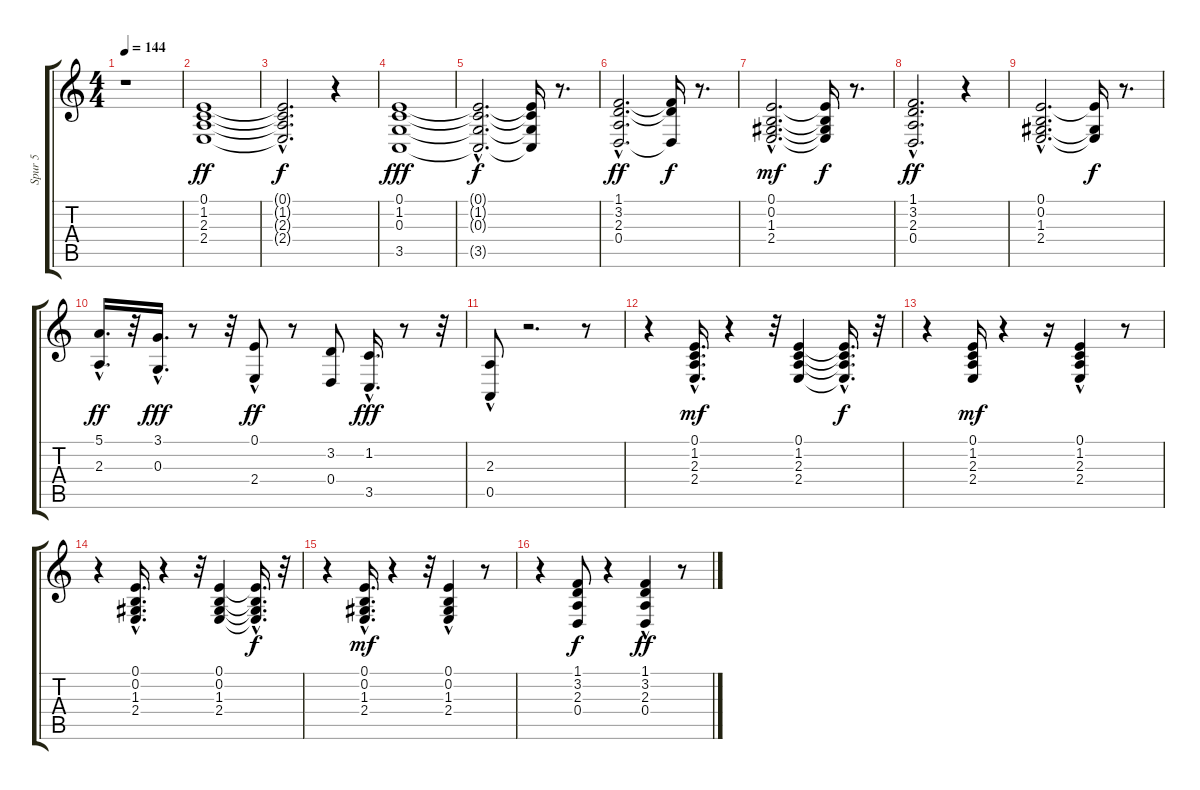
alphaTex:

\track ("Spur 5" "Spur 5") {instrument acousticgrandpiano}
\staff {score tabs}
\tuning (E4 B3 G3 D3 A2 E2) {hide}
\ts (4 4)
\tempo 144
\clef g2
\ks c
r.1{dy ff instrument acousticgrandpiano} |
(0.1 1.2 2.3 2.4).1{balance 8} |
(0.1{hac t} 1.2{hac t} 2.3{t} 2.4{t}).2{d dy f} r.4 |
(0.1 1.2 0.3 3.5).1{dy fff} |
(0.1{hac t} 1.2{hac t} 0.3{hac t} 3.5{hac t}).2{d dy f} (0.1{t} 1.2{t} 0.3{t} 3.5{t}).16 r.8{d} |
(1.1{hac} 3.2{hac} 2.3{hac} 0.4{hac}).2{d dy ff} (1.1{t} 3.2{t} 0.4{t}).16{dy f} r.8{d} |
(0.1{hac} 0.2{hac} 1.3{hac} 2.4{hac}).2{d dy mf} (0.1{t} 0.2{t} 1.3{t} 2.4{t}).16{dy f} r.8{d} |
(1.1{hac} 3.2{hac} 2.3{hac} 0.4{hac}).2{d dy ff} r.4 |
(0.1{hac} 0.2{hac} 1.3{hac} 2.4{hac}).2{d} (0.1{t} 1.3{t} 2.4{t}).16{dy f} r.8{d} |
(5.1{hac} 2.3{hac}).16{d dy ff} r.32 (3.1{hac} 0.3).16{d dy fff} r.8 r.32 (0.1 2.4{hac}).8{dy ff} r.8 (3.2 0.4).8 (1.2{hac} 3.5).16{d dy fff} r.8 r.32 |
(2.3{hac} 0.5).8 r.2{d} r.8 |
r.4 (0.1{hac} 1.2 2.3 2.4).16{d dy mf} r.4 r.32 (0.1 1.2 2.3 2.4).4 (0.1{hac t} 1.2{t} 2.3{t} 2.4{t}).16{d dy f} r.32 |
r.4 (0.1 1.2 2.3 2.4).16{dy mf} r.4 r.16 (0.1{hac} 1.2{hac} 2.3 2.4).4 r.8 |
r.4 (0.1{hac} 0.2{hac} 1.3 2.4).16{d} r.4 r.32 (0.1 0.2 1.3 2.4).4 (0.1{hac t} 0.2{hac t} 1.3{t} 2.4{hac t}).16{d dy f} r.32 |
r.4 (0.1{hac} 0.2{hac} 1.3 2.4).16{d dy mf} r.4 r.32 (0.1 0.2{hac} 1.3{hac} 2.4{hac}).4 r.8 |
r.4 (1.1 3.2 2.3 0.4).8{dy f} r.4 (1.1{hac} 3.2 2.3 0.4).4{dy ff} r.8
